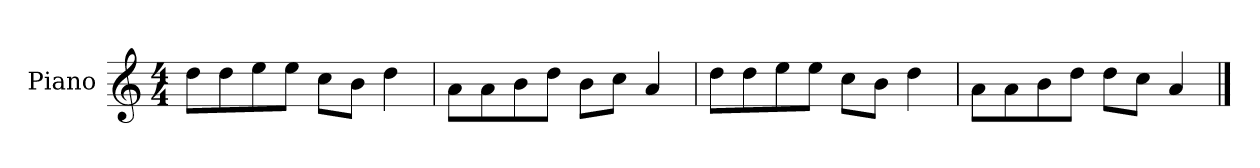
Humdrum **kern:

**kern
*part1
*staff1
*I"Piano
*I'P-no
*clefG2
*k[]
*M4/4
*MM90
=1
8dd\L
8dd\
8ee\
8ee\J
8cc\L
8b\J
4dd\
=2
8a\L
8a\
8b\
8dd\J
8b\L
8cc\J
4a/
=3
8dd\L
8dd\
8ee\
8ee\J
8cc\L
8b\J
4dd\
=4
8a\L
8a\
8b\
8dd\J
8dd\L
8cc\J
4a/
==
*-
